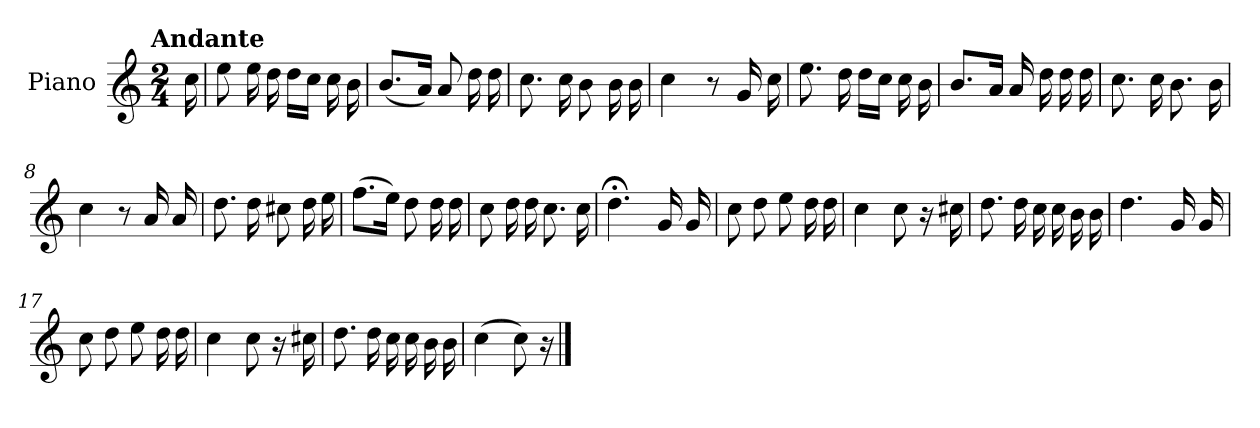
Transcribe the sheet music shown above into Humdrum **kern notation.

**kern
*part1
*staff1
*I"Piano
*I'Pno.
*clefG2
*k[]
!!LO:TX:omd:t=Andante
*M2/4
*MM92
=
16cc\
=1
8ee\
16ee\
16dd\
16dd\LL
16cc\JJ
16cc\
16b\
=2
(<8.b/L
16a/Jk)
8a/
16dd\
16dd\
=3
8.cc\
16cc\
8b\
16b\
16b\
!!LO:LB:g=z
=4
4cc\
8r
16g/
16cc\
=5
8.ee\
16dd\
16dd\LL
16cc\JJ
16cc\
16b\
=6
8.b/L
16a/Jk
16a/
16dd\
16dd\
16dd\
=7
8.cc\
16cc\
8.b\
16b\
=8
4cc\
8r
16a/
16a/
!!LO:LB:g=z
=9
8.dd\
16dd\
8cc#X\
16dd\
16ee\
=10
(>8.ff\L
16ee\Jk)
8dd\
16dd\
16dd\
=11
8cc\
16dd\
16dd\
8.cc\
16cc\
=12
4.dd;<\
16g/
16g/
=13
8cc\
8dd\
8ee\
16dd\
16dd\
!!LO:LB:g=z
=14
4cc\
8cc\
16r
16cc#X\
=15
8.dd\
16dd\
16cc\
16cc\
16b\
16b\
=16
4.dd\
16g/
16g/
=17
8cc\
8dd\
8ee\
16dd\
16dd\
!!LO:LB:g=z
=18
4cc\
8cc\
16r
16cc#X\
=19
8.dd\
16dd\
16cc\
16cc\
16b\
16b\
=20
(>4cc\
8cc\)
16r
==
*-
